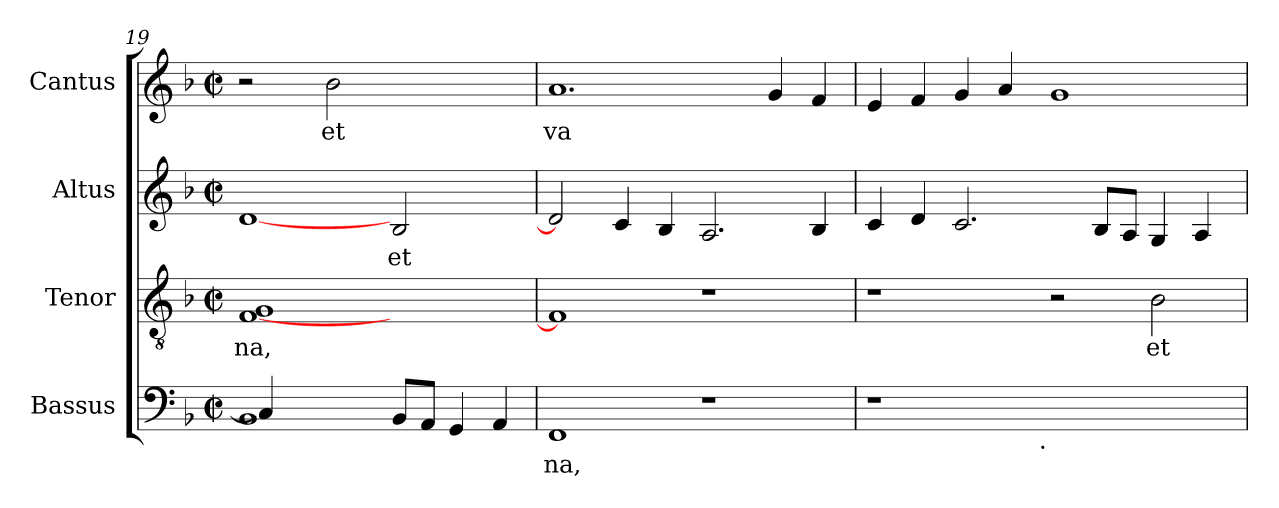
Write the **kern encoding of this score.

**kern	**text	**kern	**text	**kern	**text	**kern	**text
*part4	*part4	*part3	*part3	*part2	*part2	*part1	*part1
*staff4	*staff4	*staff3	*staff3	*staff2	*staff2	*staff1	*staff1
*I"Bassus	*	*I"Tenor	*	*I"Altus	*	*I"Cantus	*
*clefF4	*	*clefGv2	*	*clefG2	*	*clefG2	*
*k[b-]	*	*k[b-]	*	*k[b-]	*	*k[b-]	*
*F:	*	*F:	*	*F:	*	*F:	*
*M2/2	*	*M2/2	*	*M2/2	*	*M2/2	*
*met(c|)	*	*met(c|)	*	*met(c|)	*	*met(c|)	*
=19	=19	=19	=19	=19	=19	=19	=19
*^	*	*	*	*	*	*	*
!	!	!LO:LY:b:cj	!	!LO:LY:b:cj	!	!	!	!
1BB-	4C/]	--	1G [<1F	-na,	[<1d	.	2r	.
.	1.ryy	.	.	.	.	.	.	.
!	!	!	!	!	!	!	!	!LO:LY:b:cj
.	.	.	.	.	.	.	2b-\	et
!	!	!LO:LY:b:cj	!	!	!	!LO:LY:b:cj	!	!
8BB-/L	.	--	2.ryy	.	2B-/	et	2.ryy	.
!	!	!LO:LY:b:cj	!	!	!	!	!	!
8AA/J	.	--	.	.	.	.	.	.
!	!	!LO:LY:b:cj	!	!	!	!	!	!
4GG/	.	--	.	.	.	.	.	.
!	!	!LO:LY:b:cj	!	!	!	!	!	!
4AA/	.	--	.	.	4ryy	.	.	.
*v	*v	*	*	*	*	*	*	*
=20	=20	=20	=20	=20	=20	=20	=20
!	!LO:LY:b:cj	!	!LO:LY:b:cj	!	!LO:LY:b:cj	!	!LO:LY:b:cj
1FF	-na,	1F]	.	2d/]	.	1.a	va
!	!	!	!	!	!LO:LY:b:cj	!	!
.	.	.	.	4c/	.	.	.
!	!	!	!	!	!LO:LY:b:cj	!	!
.	.	.	.	4B-/	.	.	.
!	!	!	!	!	!LO:LY:b:cj	!	!
1r	.	1r	.	2.A/	.	.	.
!	!	!	!	!	!	!	!LO:LY:b:cj
.	.	.	.	.	.	4g/	.
!	!	!	!	!	!LO:LY:b:cj	!	!LO:LY:b:cj
.	.	.	.	4B-/	.	4f/	.
!!LO:LB:g=z
=21	=21	=21	=21	=21	=21	=21	=21
!	!	!	!	!	!LO:LY:b:cj	!	!LO:LY:b:cj
*^	*	*	*	*	*	*	*
1r	2ryy	.	1r	.	4c/	.	4e/	.
!	!	!	!	!	!	!LO:LY:b:cj	!	!LO:LY:b:cj
.	.	.	.	.	4d/	.	4f/	.
!	!	!	!	!	!	!LO:LY:b:cj	!	!LO:LY:b:cj
.	4...ryy	.	.	.	2.c/	.	4g/	.
!	!	!	!	!	!	!	!	!LO:LY:b:cj
.	.	.	.	.	.	.	4a/	.
!	!LO:TX:b:t=.	!	!	!	!	!	!	!
.	1ryy	.	.	.	.	.	.	.
!	!	!	!	!	!	!	!	!LO:LY:b:cj
1ryy	.	.	2r	.	.	.	1g	.
!	!	!	!	!	!	!LO:LY:b:cj	!	!
.	.	.	.	.	8B-/L	.	.	.
!	!	!	!	!	!	!LO:LY:b:cj	!	!
.	.	.	.	.	8A/J	.	.	.
!	!	!	!	!LO:LY:b:cj	!	!LO:LY:b:cj	!	!
.	.	.	2B-\	et	4G/	.	.	.
!	!	!	!	!	!	!LO:LY:b:cj	!	!
.	.	.	.	.	4A/	.	.	.
.	32ryy	.	.	.	.	.	.	.
*v	*v	*	*	*	*	*	*	*
=	=	=	=	=	=	=	=
*-	*-	*-	*-	*-	*-	*-	*-
